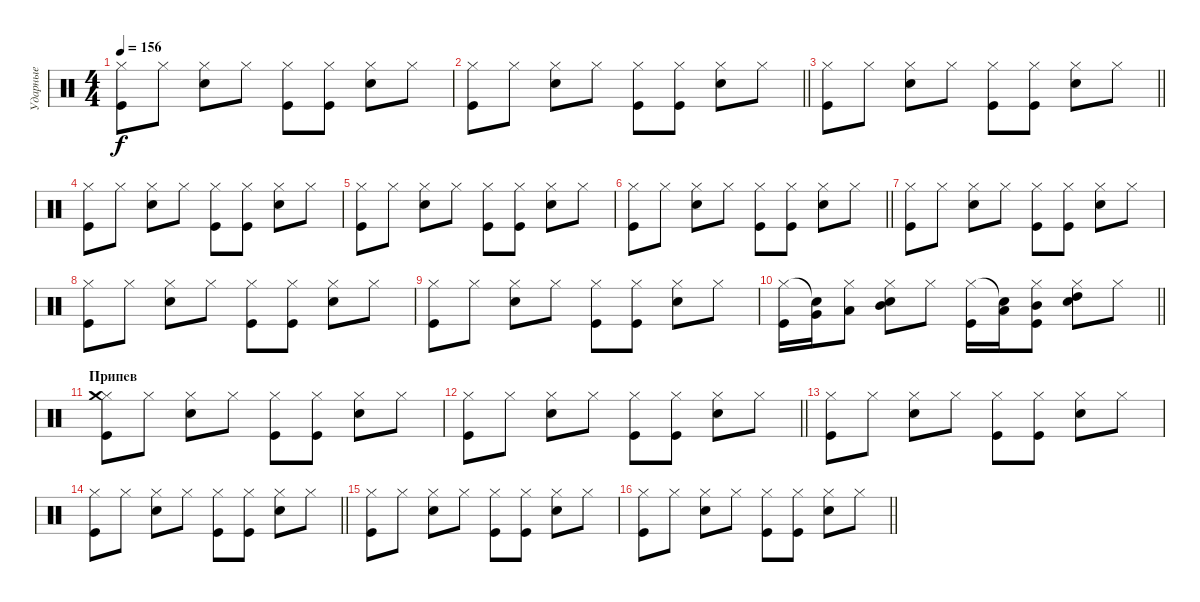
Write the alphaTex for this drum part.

\track ("Ударные" "Ударные") {instrument percussion}
\staff {score}
\articulation defaults
\ts (4 4)
\tempo 156
\clef neutral
\ks c
("Hi-Hat (closed)" "Kick (hit)").8{dy f} "Hi-Hat (closed)".8 ("Hi-Hat (closed)" "Snare (hit) 2").8 "Hi-Hat (closed)".8 ("Hi-Hat (closed)" "Kick (hit)").8 ("Hi-Hat (closed)" "Kick (hit)").8 ("Hi-Hat (closed)" "Snare (hit) 2").8 "Hi-Hat (closed)".8 |
\barLineRight lightlight
("Hi-Hat (closed)" "Kick (hit)").8 "Hi-Hat (closed)".8 ("Hi-Hat (closed)" "Snare (hit) 2").8 "Hi-Hat (closed)".8 ("Hi-Hat (closed)" "Kick (hit)").8 ("Hi-Hat (closed)" "Kick (hit)").8 ("Hi-Hat (closed)" "Snare (hit) 2").8 "Hi-Hat (closed)".8 |
\barLineRight lightlight
("Hi-Hat (closed)" "Kick (hit)").8 "Hi-Hat (closed)".8 ("Hi-Hat (closed)" "Snare (hit) 2").8 "Hi-Hat (closed)".8 ("Hi-Hat (closed)" "Kick (hit)").8 ("Hi-Hat (closed)" "Kick (hit)").8 ("Hi-Hat (closed)" "Snare (hit) 2").8 "Hi-Hat (closed)".8 |
("Hi-Hat (closed)" "Kick (hit)").8 "Hi-Hat (closed)".8 ("Hi-Hat (closed)" "Snare (hit) 2").8 "Hi-Hat (closed)".8 ("Hi-Hat (closed)" "Kick (hit)").8 ("Hi-Hat (closed)" "Kick (hit)").8 ("Hi-Hat (closed)" "Snare (hit) 2").8 "Hi-Hat (closed)".8 |
("Hi-Hat (closed)" "Kick (hit)").8 "Hi-Hat (closed)".8 ("Hi-Hat (closed)" "Snare (hit) 2").8 "Hi-Hat (closed)".8 ("Hi-Hat (closed)" "Kick (hit)").8 ("Hi-Hat (closed)" "Kick (hit)").8 ("Hi-Hat (closed)" "Snare (hit) 2").8 "Hi-Hat (closed)".8 |
\barLineRight lightlight
("Hi-Hat (closed)" "Kick (hit)").8 "Hi-Hat (closed)".8 ("Hi-Hat (closed)" "Snare (hit) 2").8 "Hi-Hat (closed)".8 ("Hi-Hat (closed)" "Kick (hit)").8 ("Hi-Hat (closed)" "Kick (hit)").8 ("Hi-Hat (closed)" "Snare (hit) 2").8 "Hi-Hat (closed)".8 |
("Hi-Hat (closed)" "Kick (hit)").8 "Hi-Hat (closed)".8 ("Hi-Hat (closed)" "Snare (hit) 2").8 "Hi-Hat (closed)".8 ("Hi-Hat (closed)" "Kick (hit)").8 ("Hi-Hat (closed)" "Kick (hit)").8 ("Hi-Hat (closed)" "Snare (hit) 2").8 "Hi-Hat (closed)".8 |
("Hi-Hat (closed)" "Kick (hit)").8 "Hi-Hat (closed)".8 ("Hi-Hat (closed)" "Snare (hit) 2").8 "Hi-Hat (closed)".8 ("Hi-Hat (closed)" "Kick (hit)").8 ("Hi-Hat (closed)" "Kick (hit)").8 ("Hi-Hat (closed)" "Snare (hit) 2").8 "Hi-Hat (closed)".8 |
("Hi-Hat (closed)" "Kick (hit)").8 "Hi-Hat (closed)".8 ("Hi-Hat (closed)" "Snare (hit) 2").8 "Hi-Hat (closed)".8 ("Hi-Hat (closed)" "Kick (hit)").8 ("Hi-Hat (closed)" "Kick (hit)").8 ("Hi-Hat (closed)" "Snare (hit) 2").8 "Hi-Hat (closed)".8 |
\barLineRight lightlight
("Hi-Hat (closed)" "Kick (hit)").16 ("Snare (hit)"{t} "Very Low Tom (hit)").16 ("Hi-Hat (closed)" "Low Tom (hit)").8 ("Hi-Hat (closed)" "Snare (hit) 2" "Mid Tom (hit)").8 "Hi-Hat (closed)".8 ("Hi-Hat (closed)" "Kick (hit)").16 ("Snare (hit)"{t} "Low Tom (hit)").16 ("Hi-Hat (closed)" "Kick (hit)" "Mid Tom (hit)").8 ("Hi-Hat (closed)" "Snare (hit) 2" "High Tom (hit)").8 "Hi-Hat (closed)".8 |
\section ("" "Припев")
("Hi-Hat (closed)" "Kick (hit)" "Crash medium (hit)").8 "Hi-Hat (closed)".8 ("Hi-Hat (closed)" "Snare (hit) 2").8 "Hi-Hat (closed)".8 ("Hi-Hat (closed)" "Kick (hit)").8 ("Hi-Hat (closed)" "Kick (hit)").8 ("Hi-Hat (closed)" "Snare (hit) 2").8 "Hi-Hat (closed)".8 |
\barLineRight lightlight
("Hi-Hat (closed)" "Kick (hit)").8 "Hi-Hat (closed)".8 ("Hi-Hat (closed)" "Snare (hit) 2").8 "Hi-Hat (closed)".8 ("Hi-Hat (closed)" "Kick (hit)").8 ("Hi-Hat (closed)" "Kick (hit)").8 ("Hi-Hat (closed)" "Snare (hit) 2").8 "Hi-Hat (closed)".8 |
("Hi-Hat (closed)" "Kick (hit)").8 "Hi-Hat (closed)".8 ("Hi-Hat (closed)" "Snare (hit) 2").8 "Hi-Hat (closed)".8 ("Hi-Hat (closed)" "Kick (hit)").8 ("Hi-Hat (closed)" "Kick (hit)").8 ("Hi-Hat (closed)" "Snare (hit) 2").8 "Hi-Hat (closed)".8 |
\barLineRight lightlight
("Hi-Hat (closed)" "Kick (hit)").8 "Hi-Hat (closed)".8 ("Hi-Hat (closed)" "Snare (hit) 2").8 "Hi-Hat (closed)".8 ("Hi-Hat (closed)" "Kick (hit)").8 ("Hi-Hat (closed)" "Kick (hit)").8 ("Hi-Hat (closed)" "Snare (hit) 2").8 "Hi-Hat (closed)".8 |
("Hi-Hat (closed)" "Kick (hit)").8 "Hi-Hat (closed)".8 ("Hi-Hat (closed)" "Snare (hit) 2").8 "Hi-Hat (closed)".8 ("Hi-Hat (closed)" "Kick (hit)").8 ("Hi-Hat (closed)" "Kick (hit)").8 ("Hi-Hat (closed)" "Snare (hit) 2").8 "Hi-Hat (closed)".8 |
\barLineRight lightlight
("Hi-Hat (closed)" "Kick (hit)").8 "Hi-Hat (closed)".8 ("Hi-Hat (closed)" "Snare (hit) 2").8 "Hi-Hat (closed)".8 ("Hi-Hat (closed)" "Kick (hit)").8 ("Hi-Hat (closed)" "Kick (hit)").8 ("Hi-Hat (closed)" "Snare (hit) 2").8 "Hi-Hat (closed)".8
